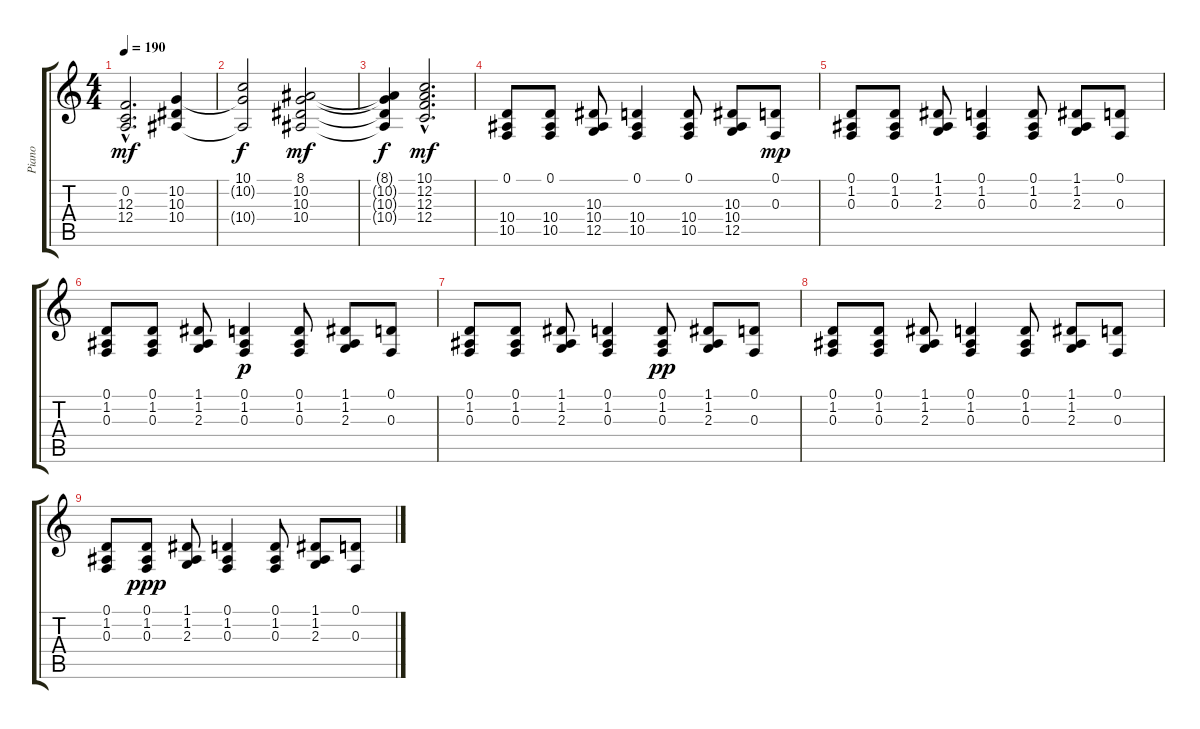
\track ("Piano" "Piano") {instrument brightacousticpiano}
\staff {score tabs}
\tuning (D4 A3 F3 C3 G2 D2) {hide}
\ts (4 4)
\tempo 190
\clef g2
\ks c
(0.2{hac} 12.3{hac} 12.4{hac}).2{d dy mf} (10.2 10.3 10.4).4 |
(10.1{t} 10.2{t} 10.4{t}).2{dy f} (8.1 10.2 10.3 10.4).2{dy mf} |
(8.1{t} 10.2{t} 10.3{t} 10.4{t}).4{dy f} (10.1{hac} 12.2{hac} 12.3{hac} 12.4{hac}).2{d dy mf} |
(0.1 10.4 10.5).8 (0.1 10.4 10.5).8 (10.3 10.4 12.5).8 (0.1 10.4 10.5).4 (0.1 10.4 10.5).8 (10.3 10.4 12.5).8 (0.1 0.3).8{dy mp} |
(0.1 1.2 0.3).8 (0.1 1.2 0.3).8 (1.1 1.2 2.3).8 (0.1 1.2 0.3).4 (0.1 1.2 0.3).8 (1.1 1.2 2.3).8 (0.1 0.3).8 |
(0.1 1.2 0.3).8 (0.1 1.2 0.3).8 (1.1 1.2 2.3).8 (0.1 1.2 0.3).4{dy p} (0.1 1.2 0.3).8 (1.1 1.2 2.3).8 (0.1 0.3).8 |
(0.1 1.2 0.3).8 (0.1 1.2 0.3).8 (1.1 1.2 2.3).8 (0.1 1.2 0.3).4 (0.1 1.2 0.3).8{dy pp} (1.1 1.2 2.3).8 (0.1 0.3).8 |
(0.1 1.2 0.3).8 (0.1 1.2 0.3).8 (1.1 1.2 2.3).8 (0.1 1.2 0.3).4 (0.1 1.2 0.3).8 (1.1 1.2 2.3).8 (0.1 0.3).8 |
(0.1 1.2 0.3).8 (0.1 1.2 0.3).8{dy ppp} (1.1 1.2 2.3).8 (0.1 1.2 0.3).4 (0.1 1.2 0.3).8 (1.1 1.2 2.3).8 (0.1 0.3).8
